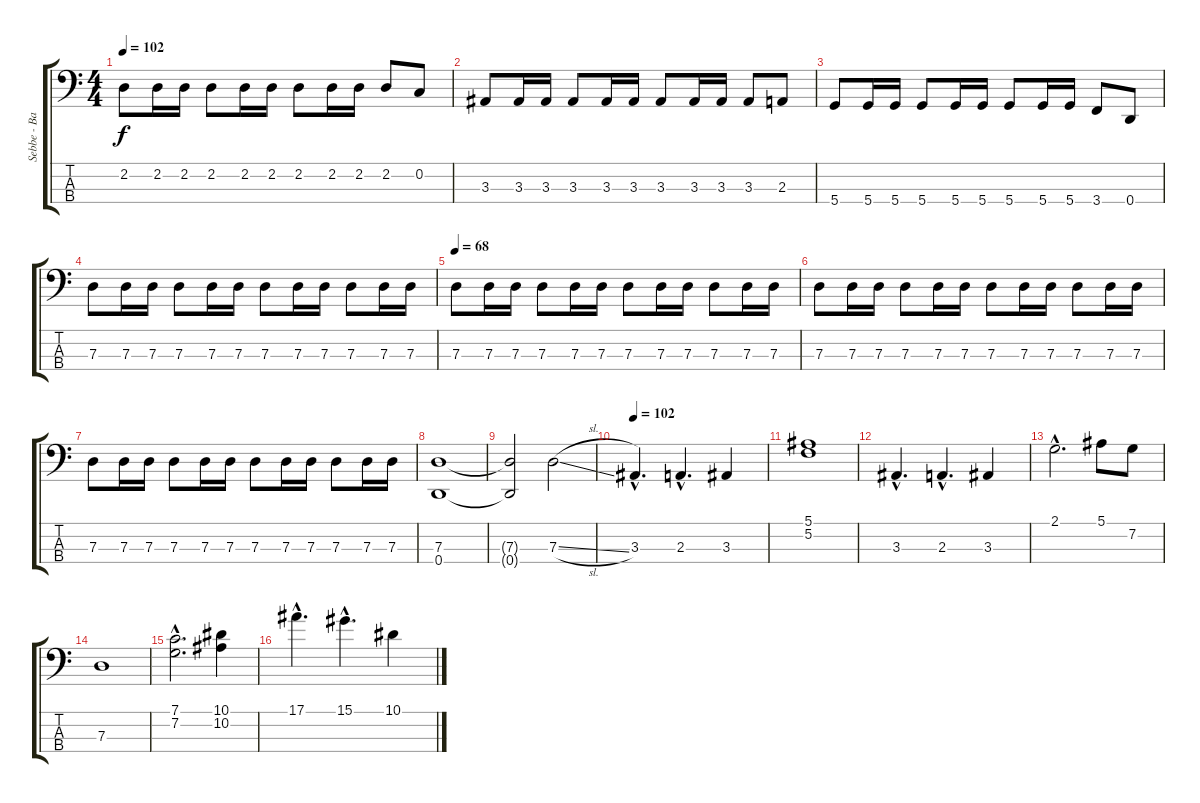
\track ("Sebbe - Bass" "Sebbe - Ba") {instrument electricbassfinger}
\staff {score tabs}
\tuning (F2 C2 G1 D1) {hide}
\ts (4 4)
\tempo 102
\clef f4
\ks c
2.2.8{dy f} 2.2.16 2.2.16 2.2.8 2.2.16 2.2.16 2.2.8 2.2.16 2.2.16 2.2.8 0.2.8 |
3.3.8 3.3.16 3.3.16 3.3.8 3.3.16 3.3.16 3.3.8 3.3.16 3.3.16 3.3.8 2.3.8 |
5.4.8 5.4.16 5.4.16 5.4.8 5.4.16 5.4.16 5.4.8 5.4.16 5.4.16 3.4.8 0.4.8 |
7.3.8 7.3.16 7.3.16 7.3.8 7.3.16 7.3.16 7.3.8 7.3.16 7.3.16 7.3.8 7.3.16 7.3.16 |
\tempo 68
7.3.8 7.3.16 7.3.16 7.3.8 7.3.16 7.3.16 7.3.8 7.3.16 7.3.16 7.3.8 7.3.16 7.3.16 |
7.3.8 7.3.16 7.3.16 7.3.8 7.3.16 7.3.16 7.3.8 7.3.16 7.3.16 7.3.8 7.3.16 7.3.16 |
7.3.8 7.3.16 7.3.16 7.3.8 7.3.16 7.3.16 7.3.8 7.3.16 7.3.16 7.3.8 7.3.16 7.3.16 |
(7.3 0.4).1 |
(7.3{t} 0.4{t}).2 7.3{sl}.2 |
\tempo 102
3.3{hac}.4{d} 2.3{hac}.4{d} 3.3.4 |
(5.1 5.2).1 |
3.3{hac}.4{d} 2.3{hac}.4{d} 3.3.4 |
2.1{hac}.2{d} 5.1.8 7.2.8 |
7.3.1 |
(7.1{hac} 7.2{hac}).2{d} (10.1 10.2).4 |
17.1{hac}.4{d} 15.1{hac}.4{d} 10.1.4
